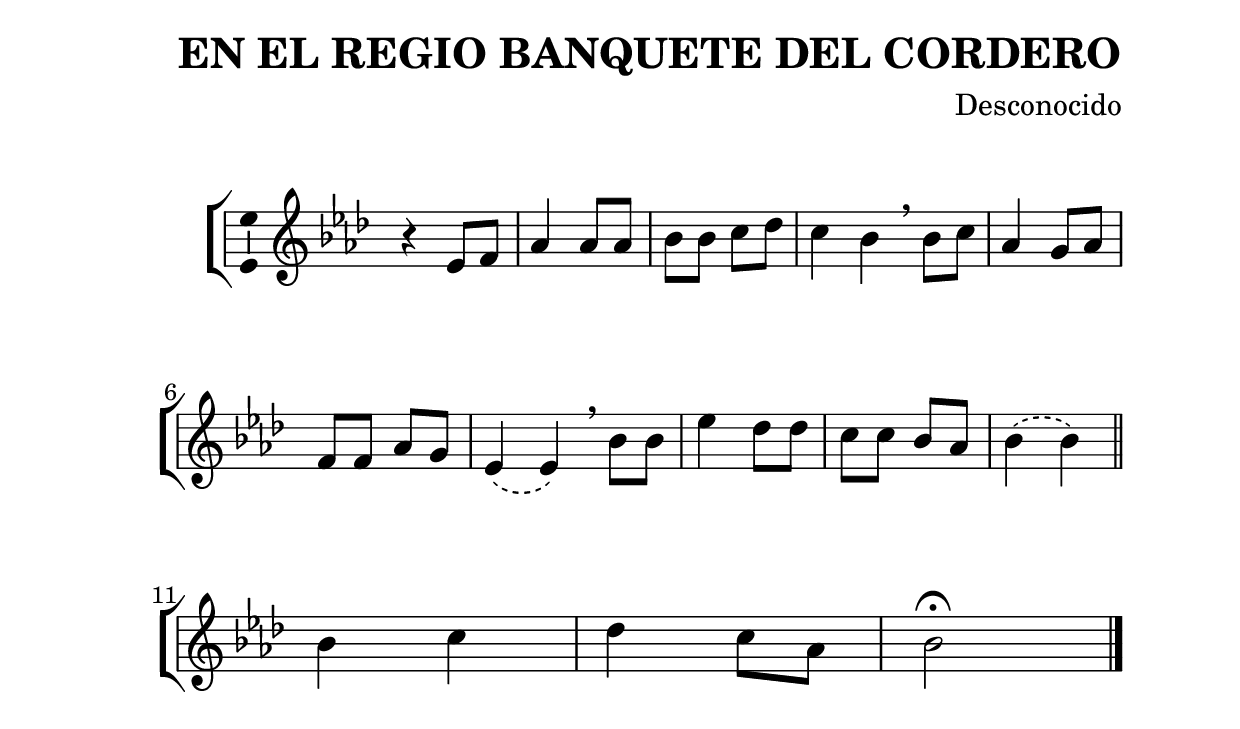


%versión de lilypond para la que se ha escrito esta partitura:
\version "2.16.0"

	%Tamaño papel
	#(set-default-paper-size "a4")
	%Tamaño partitura
	#(set-global-staff-size 26)
	%No responde al pulsar sobre una nota
	#(ly:set-option 'point-and-click #f)

%parámetros del encabezamiento:
\header {
	%title = "EN EL REGIO BANQUETE DEL CORDERO"
	title = \markup{\fontsize #-1 "EN EL REGIO BANQUETE DEL CORDERO"}
	subtitle = ""
	composer = "Desconocido"
	poet = ""
	meter = ""
	arranger = ""
%	tagline="Monasterio de la Madre de Dios. Buenafuente del Sistal."
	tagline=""
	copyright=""
	}

%parámetros asociados al papel:
\paper  {
	oddHeaderMarkup = \markup {\fill-line { \on-the-fly #not-first-page \fromproperty #'header:title \on-the-fly #not-first-page \fromproperty #'header:composer }}
	evenHeaderMarkup = \markup {\fill-line { \fromproperty #'header:composer \fromproperty #'header:title }}
	#(set-paper-size "a4")
	print-page-number = ##f
	first-page-number = 1
	print-first-page-number = ##f
%	head-separation = 3.0 \cm
	top-margin = 2.0 \cm
	bottom-margin = 0.0\cm
%%%	bottom-margin = -2.0\cm
	left-margin = 3.0 \cm
	line-width = 16.0 \cm
	indent = 8\mm
	interscoreline = 2.\mm
	between-system-space = 15\mm
%	para que las partituras no llenen la hoja:
	ragged-bottom = ##t
%	idem para la última hoja:
	ragged-last-bottom = ##f
%	para que las partituras llenen el ancho del papel:
	ragged-last = ##f
	after-title-space = 2.5 \cm
%page-count=1
%system-count=5

	%Flexible Vertical Spacing
%	markup-markup-spacing =
%	#'((basic-distance . 15) (minimum-distance . 15) (padding . 3))
	markup-system-spacing =
	#'((basic-distance . 15) (minimum-distance . 15) (padding . 3))
	system-system-spacing =
	#'((basic-distance . 15) (minimum-distance . 15) (padding . 3))
	score-system-spacing =
	#'((basic-distance . 15) (minimum-distance . 15) (padding . 5))
%	top-system-spacing = % header
%	#'((basic-distance . 8) (minimum-distance . 0) (padding . 0))
%	top-markup-spacing =
%	#'((basic-distance . 20) (minimum-distance . 20) (padding . 0))
	last-bottom-spacing = % footer
	#'((basic-distance . 5) (minimum-distance . 5) (padding . 0))
%	score-markup-spacing =
%	#'((basic-distance . 16) (minimum-distance . 13) (padding . 0))

	}


%parámetros que afectan a toda la partitura:
global =  {
	%clave de sol (G):
	\clef G
	%armadura:
%%%	\transpose a b
	\key aes \major
	\tempo 4=80
	\set Score.tempoHideNote = ##t

%Elimino los tempo que se van alternando:
\override Staff.TimeSignature #'stencil = ##f

	}


melodia =
%%%	\transpose a b
{
	\relative c' {

\compoundMeter #'((2 4) (3 4))

\phrasingSlurDashed

\time 2/4
r4 ees8 f
aes4 aes8 aes
bes8 bes c des
\time 3/4
c4 bes \breathe bes8 c
\time 2/4
aes4 g8 aes
f8 f aes g
\time 3/4
ees4 \(ees\) \breathe bes'8 bes
\time 2/4
ees4 des8 des
c8 c bes aes
bes4 \(bes\)

\bar "||"
\break

bes4 c
des4 c8 aes
bes2 \fermata

\bar "|."
}
}


texto = \lyricmode {
\set stanza =#"1. " En el re -- gio ban -- que -- te del Cor -- de -- ro,
re -- ves -- ti -- dos con tra -- jes de~i -- no -- cen -- cia,
a -- cla -- me -- mos a Cris -- to nues -- tro Rey. __ _
	}

textodos = \lyricmode {
\set stanza =#"2. " Je -- su -- cris -- to~es el Su -- mo Sa -- cer -- do -- te
que se~o -- fre -- ce~a Dios Pa -- dre~en sa -- cri -- fi -- cio
co -- mo Víc -- ti -- ma pu -- ra por no -- so -- tros.
	}

textotres = \lyricmode {
\set stanza =#"3. " La se -- ñal de su San -- gre sal -- va~al pue -- blo;
un ca -- mi -- no~ha -- ce~el mar en sus en -- tra -- ñas
y se tra -- ga~el e -- gip -- cio~en -- tre sus o -- las.
	}

textocuatro = \lyricmode {
\set stanza =#"4. " Nues -- tra Pas -- cua~es Je -- sús re -- su -- ci -- ta -- do;
Él ha si -- do la Víc -- ti -- ma Pas -- cual, __ _
ver -- da -- de -- ro pan á -- ci -- mo del al -- ma.
	}

textocinco = \lyricmode {
\set stanza =#"5. " Oh Je -- sús que do -- mi -- nas los in -- fier -- nos
y que rom -- pes los la -- zos del pe -- ca -- do:
con tu Muer -- te nos dis -- te nue -- va vi -- da.
	}

textoseis = \lyricmode {
\set stanza =#"6. " Tus ban -- de -- ras on -- de -- an vic -- to -- rio -- sas
y, triun -- fal, te di -- ri -- ges ha -- cia~el Cie -- lo
a -- rras -- tran -- do~en ca -- de -- nas al de -- mo -- nio.
	}

textosiete = \lyricmode {
\set stanza =#"7. " Se -- as go -- zo pas -- cual e -- ter -- na -- men -- te
y, ven -- ci -- da la muer -- te del pe -- ca -- do,
llé -- va -- nos re -- na -- ci -- dos a la vi -- da.
	}

textoocho = \lyricmode {
\set stanza =#"8. " De -- mos glo -- ria~a Je -- sús re -- su -- ci -- ta -- do,
al Es -- pí -- ri -- tu Luz de nues -- tras al -- mas,
a Dios Pa -- dre la glo -- ria por los si -- glos.
A -- _ _ _ _ mén.
	}


vozStaff = \context Voice = vozStaff
\with {\consists "Ambitus_engraver"}
<<
	\set Staff.instrumentName = ""
	\set Staff.shortInstrumentName = ""
	\set Staff.midiInstrument = #"acoustic grand"
	\set Staff.midiMinimumVolume = #0.7
	\set Staff.midiMaximumVolume = #0.9
	\global
	\melodia
	>>


textoStaff = \context Lyrics = textoStaff <<
%	\set vocalName =#"1. "
	\set shortVocalName =#"1. "
	\lyricsto vozStaff \texto
	>>

textodosStaff = \context Lyrics = textodosStaff <<
%	\set vocalName =#"2. "
	\set shortVocalName =#"2. "
	\lyricsto vozStaff \textodos
	>>

textotresStaff = \context Lyrics = textotresStaff <<
%	\set vocalName =#"3. "
	\set shortVocalName =#"3. "
	\lyricsto vozStaff \textotres
	>>

textocuatroStaff = \context Lyrics = textocuatroStaff <<
%	\set vocalName =#"4. "
	\set shortVocalName =#"4. "
	\lyricsto vozStaff \textocuatro
	>>

textocincoStaff = \context Lyrics = textocincoStaff <<
%	\set vocalName =#"5. "
	\set shortVocalName =#"5. "
	\lyricsto vozStaff \textocinco
	>>

textoseisStaff = \context Lyrics = textoseisStaff <<
%	\set vocalName =#"6. "
	\set shortVocalName =#"6. "
	\lyricsto vozStaff \textoseis
	>>

textosieteStaff = \context Lyrics = textosieteStaff <<
%	\set vocalName =#"7. "
	\set shortVocalName =#"7. "
	\lyricsto vozStaff \textosiete
	>>

textoochoStaff = \context Lyrics = textoochoStaff <<
%	\set vocalName =#"8. "
	\set shortVocalName =#"8. "
	\lyricsto vozStaff \textoocho
	>>


\book {
	\score {
		\context ChoirStaff {
			\override StaffGroup.SystemStartBracket #'collapse-height = #1
			\override Score.SystemStartBar #'collapse-height = #1
			<<
			\vozStaff
			\textoStaff
			\textodosStaff
			\textotresStaff
			\textocuatroStaff
			\textocincoStaff
			\textoseisStaff
			\textosieteStaff
			\textoochoStaff
			>>
		}
		\layout {
	    		\context {
				\Lyrics
				%\override LyricText #'font-size = #2
				}
	   		\context {
				\Score
				%\override StaffSymbol #'staff-space = #(magstep +3)
%%%				\override InstrumentName #'X-offset = #1.5
				\override InstrumentName #'X-offset = #3.5
				\override InstrumentName #'font-series = #'bold
				}
%%%			\context {
%%%				\Staff
%%%				\remove "Time_signature_engraver"
%%%				\override BarLine #'transparent = ##t
%%%				}
			}
		}
	\score {
		\context ChoirStaff {
			\override StaffGroup.SystemStartBracket #'collapse-height = #1
			\override Score.SystemStartBar #'collapse-height = #1
			<<
			\vozStaff
			>>
		}
		\midi {
	  		\context {
	  			\Score
				tempoWholesPerMinute = #(ly:make-moment 70 4)
				}
			}
		}
}


